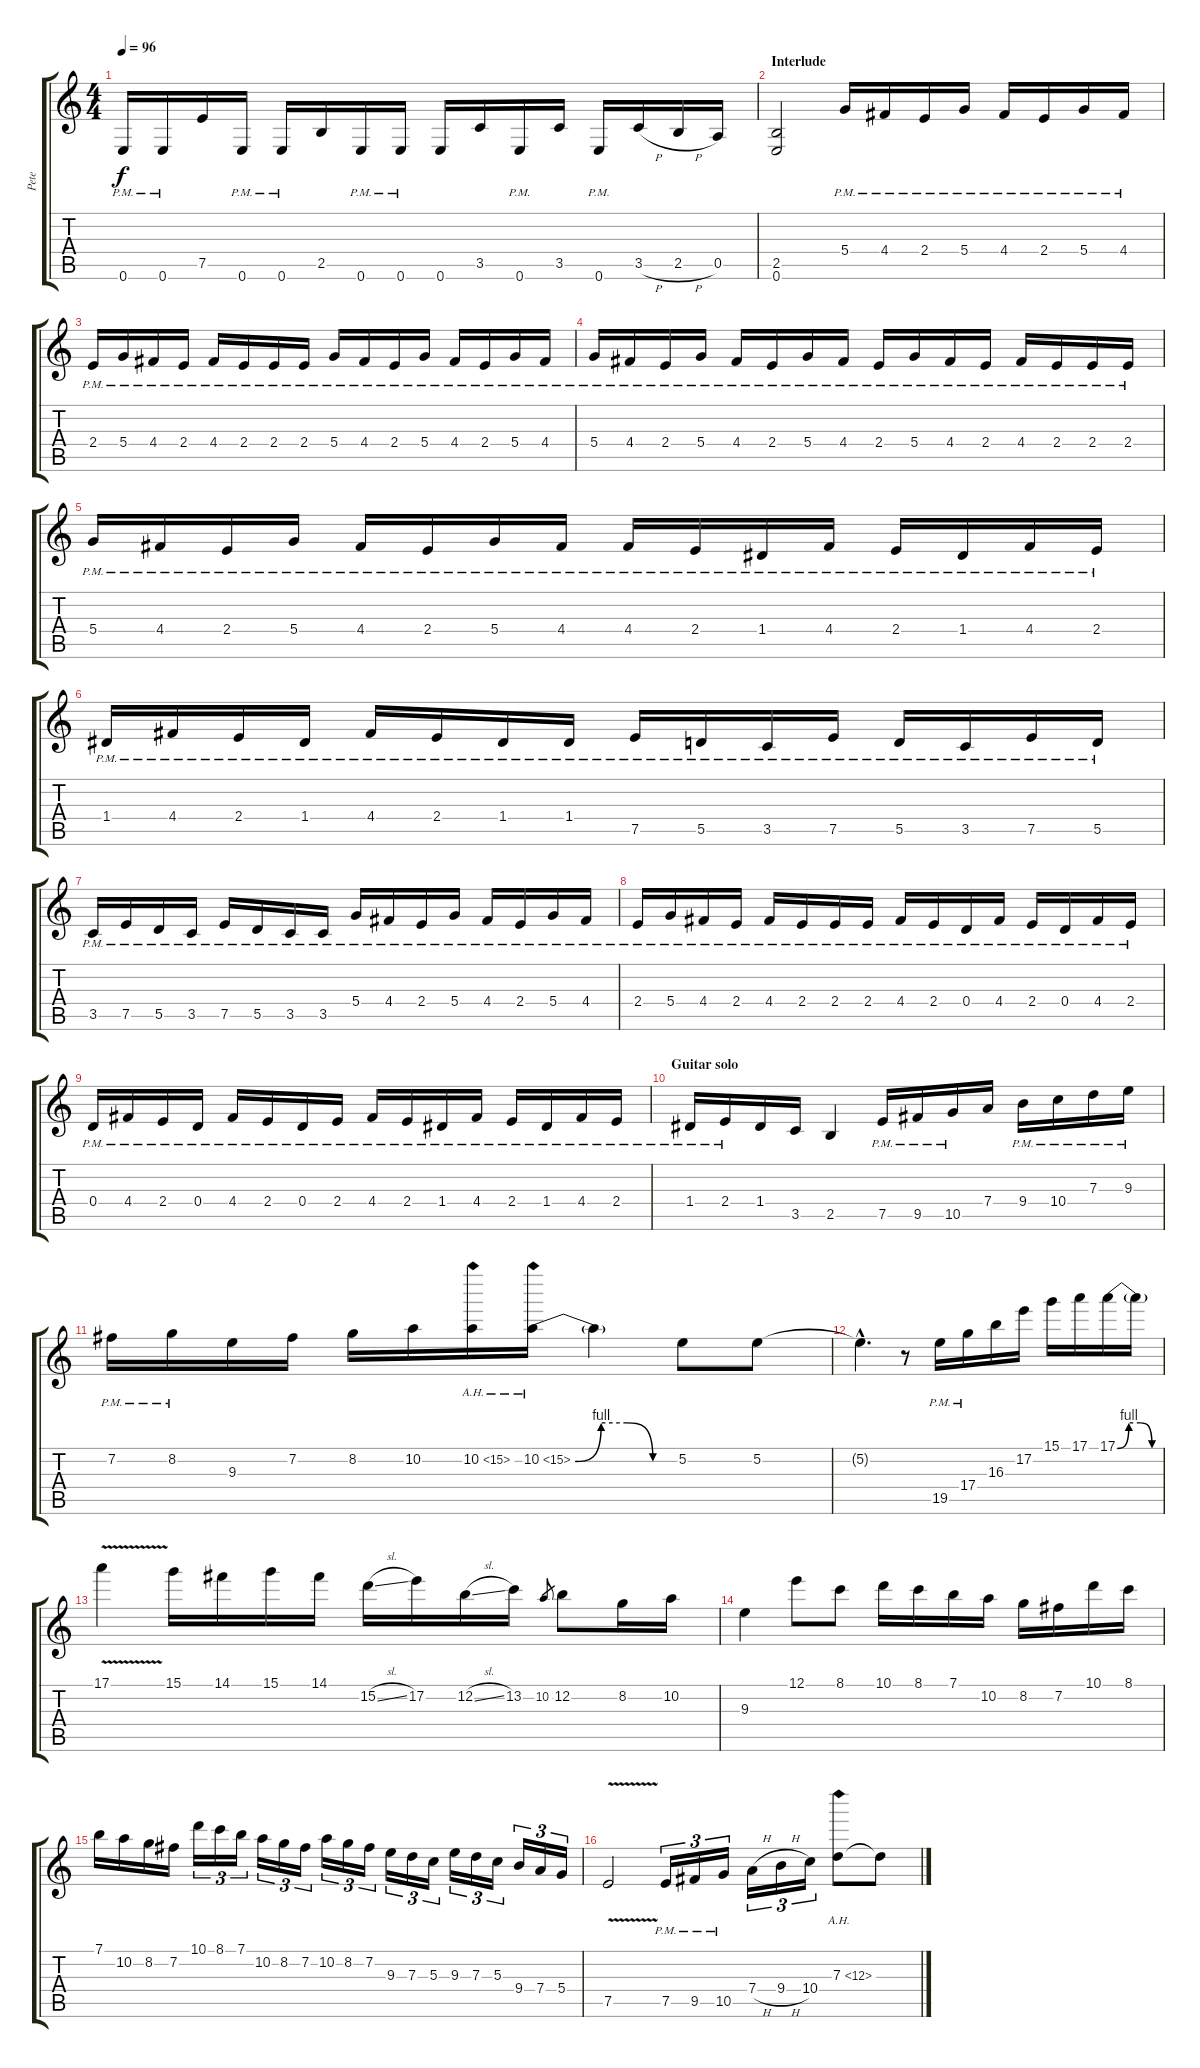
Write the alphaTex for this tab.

\track ("Pete" "Pete") {instrument distortionguitar}
\staff {score tabs}
\tuning (E4 B3 G3 D3 A2 E2) {hide}
\ts (4 4)
\tempo 96
\clef g2
\ks c
0.6{pm}.16{dy f} 0.6{pm}.16 7.5.16 0.6{pm}.16 0.6{pm}.16 2.5.16 0.6{pm}.16 0.6{pm}.16 0.6.16 3.5.16 0.6{pm}.16 3.5.16 0.6{pm}.16 3.5{h}.16 2.5{h}.16 0.5.16 |
\section ("" "Interlude")
(2.5 0.6).2 5.4{pm}.16 4.4{pm}.16 2.4{pm}.16 5.4{pm}.16 4.4{pm}.16 2.4{pm}.16 5.4{pm}.16 4.4{pm}.16 |
2.4{pm}.16 5.4{pm}.16 4.4{pm}.16 2.4{pm}.16 4.4{pm}.16 2.4{pm}.16 2.4{pm}.16 2.4{pm}.16 5.4{pm}.16 4.4{pm}.16 2.4{pm}.16 5.4{pm}.16 4.4{pm}.16 2.4{pm}.16 5.4{pm}.16 4.4{pm}.16 |
5.4{pm}.16 4.4{pm}.16 2.4{pm}.16 5.4{pm}.16 4.4{pm}.16 2.4{pm}.16 5.4{pm}.16 4.4{pm}.16 2.4{pm}.16 5.4{pm}.16 4.4{pm}.16 2.4{pm}.16 4.4{pm}.16 2.4{pm}.16 2.4{pm}.16 2.4{pm}.16 |
5.4{pm}.16 4.4{pm}.16 2.4{pm}.16 5.4{pm}.16 4.4{pm}.16 2.4{pm}.16 5.4{pm}.16 4.4{pm}.16 4.4{pm}.16 2.4{pm}.16 1.4{pm}.16 4.4{pm}.16 2.4{pm}.16 1.4{pm}.16 4.4{pm}.16 2.4{pm}.16 |
1.4{pm}.16 4.4{pm}.16 2.4{pm}.16 1.4{pm}.16 4.4{pm}.16 2.4{pm}.16 1.4{pm}.16 1.4{pm}.16 7.5{pm}.16 5.5{pm}.16 3.5{pm}.16 7.5{pm}.16 5.5{pm}.16 3.5{pm}.16 7.5{pm}.16 5.5{pm}.16 |
3.5{pm}.16 7.5{pm}.16 5.5{pm}.16 3.5{pm}.16 7.5{pm}.16 5.5{pm}.16 3.5{pm}.16 3.5{pm}.16 5.4{pm}.16 4.4{pm}.16 2.4{pm}.16 5.4{pm}.16 4.4{pm}.16 2.4{pm}.16 5.4{pm}.16 4.4{pm}.16 |
2.4{pm}.16 5.4{pm}.16 4.4{pm}.16 2.4{pm}.16 4.4{pm}.16 2.4{pm}.16 2.4{pm}.16 2.4{pm}.16 4.4{pm}.16 2.4{pm}.16 0.4{pm}.16 4.4{pm}.16 2.4{pm}.16 0.4{pm}.16 4.4{pm}.16 2.4{pm}.16 |
0.4{pm}.16 4.4{pm}.16 2.4{pm}.16 0.4{pm}.16 4.4{pm}.16 2.4{pm}.16 0.4{pm}.16 2.4{pm}.16 4.4{pm}.16 2.4{pm}.16 1.4{pm}.16 4.4{pm}.16 2.4{pm}.16 1.4{pm}.16 4.4{pm}.16 2.4{pm}.16 |
\section ("" "Guitar solo")
1.4{pm}.16 2.4{pm}.16 1.4.16 3.5.16 2.5.4 7.5{pm}.16 9.5{pm}.16 10.5{pm}.16 7.4.16 9.4{pm}.16 10.4{pm}.16 7.3{pm}.16 9.3{pm}.16 |
7.2{pm}.16 8.2{pm}.16 9.3.16 7.2.16 8.2.16 10.2.16 10.2{ah 5}.16 10.2{be (custom 0 0 15 4 30 4 45 0 60 0) ah 5}.16 10.2{t}.4 5.2.8 5.2.8 |
5.2{hac t}.4{d} r.8 19.5{pm}.16 17.4{pm}.16 16.3.16 17.2.16 15.1.16 17.1.16 17.1{be (custom 0 0 15 4 30 4 45 0 60 0)}.16 17.1{t}.16 |
17.1{v}.4 15.1.16 14.1.16 15.1.16 14.1.16 15.2{sl}.16 17.2.16 12.2{sl}.16 13.2.16 10.2.8{gr} 12.2.8 8.2.16 10.2.16 |
9.3.4 12.1.8 8.1.8 10.1.16 8.1.16 7.1.16 10.2.16 8.2.16 7.2.16 10.1.16 8.1.16 |
7.1.16 10.2.16 8.2.16 7.2.16 10.1.16{tu (3 2)} 8.1.16{tu (3 2)} 7.1.16{tu (3 2)} 10.2.16{tu (3 2)} 8.2.16{tu (3 2)} 7.2.16{tu (3 2)} 10.2.16{tu (3 2)} 8.2.16{tu (3 2)} 7.2.16{tu (3 2)} 9.3.16{tu (3 2)} 7.3.16{tu (3 2)} 5.3.16{tu (3 2)} 9.3.16{tu (3 2)} 7.3.16{tu (3 2)} 5.3.16{tu (3 2)} 9.4.16{tu (3 2)} 7.4.16{tu (3 2)} 5.4.16{tu (3 2)} |
7.5{v}.2 7.5{pm}.16{tu (3 2)} 9.5{pm}.16{tu (3 2)} 10.5{pm}.16{tu (3 2)} 7.4{h}.16{tu (3 2)} 9.4{h}.16{tu (3 2)} 10.4.16{tu (3 2)} 7.3{ah 5}.8 7.3{t}.8
